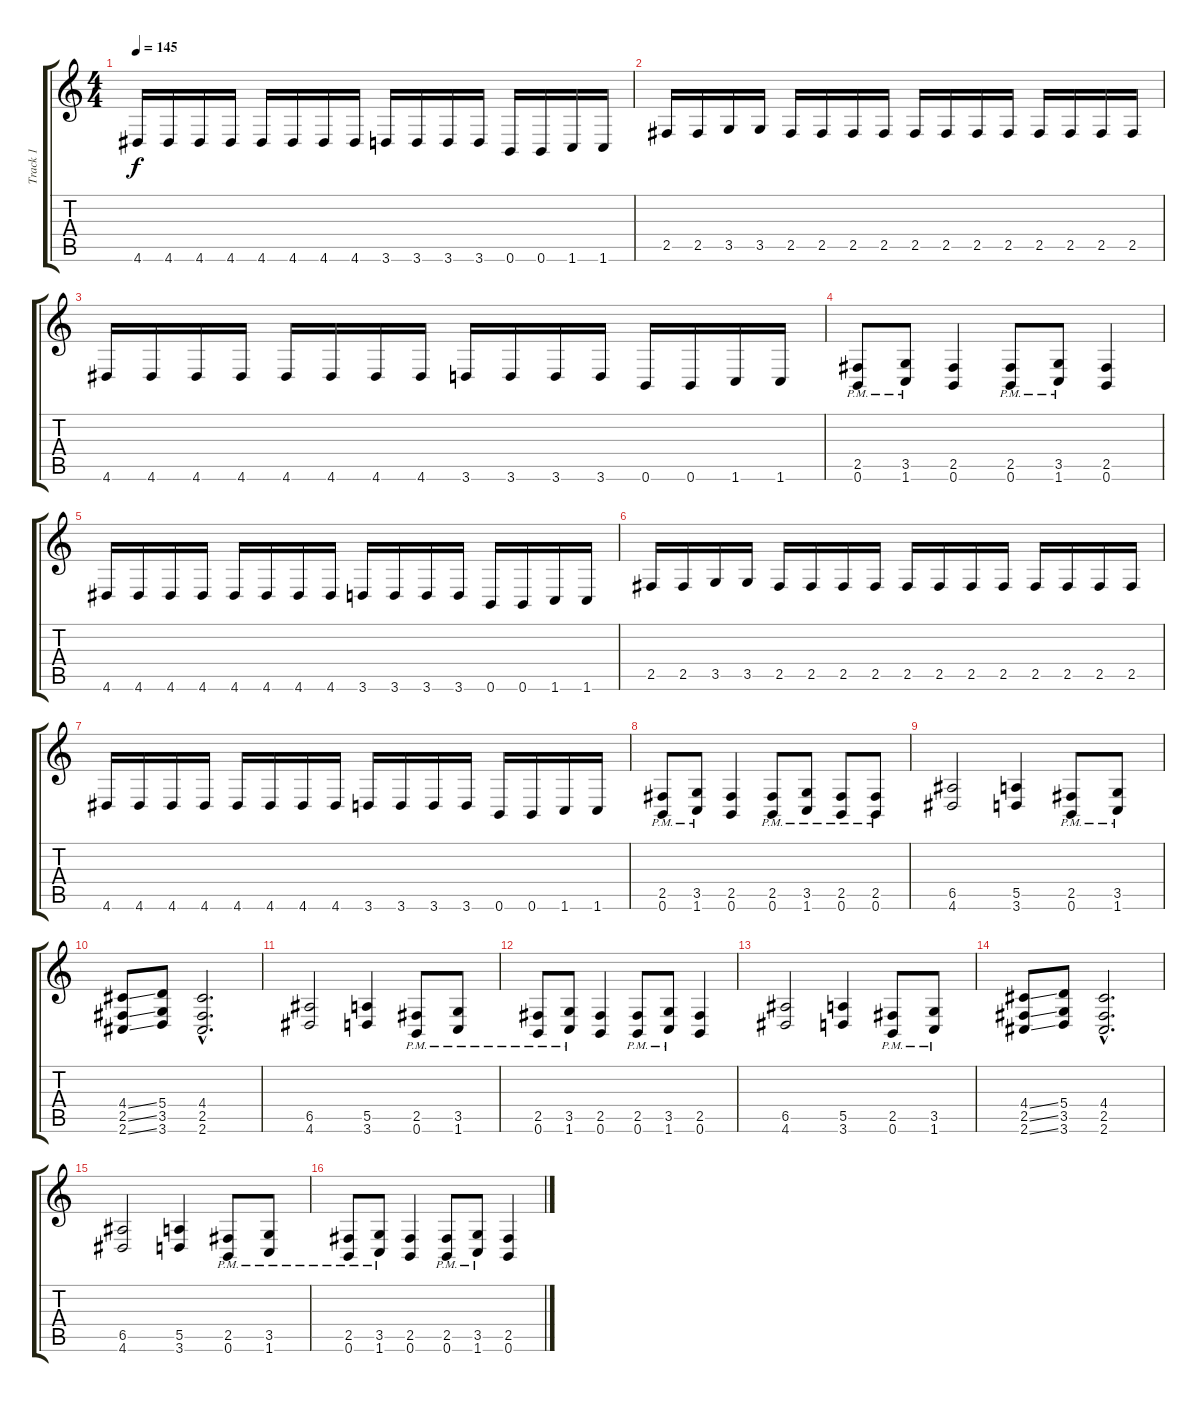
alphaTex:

\track ("Track 1" "Track 1") {instrument distortionguitar}
\staff {score tabs}
\tuning (B3 Gb3 D3 A2 E2 B1) {hide}
\ts (4 4)
\tempo 145
\clef g2
\ks c
4.6.16{dy f} 4.6.16 4.6.16 4.6.16 4.6.16 4.6.16 4.6.16 4.6.16 3.6.16 3.6.16 3.6.16 3.6.16 0.6.16 0.6.16 1.6.16 1.6.16 |
2.5.16 2.5.16 3.5.16 3.5.16 2.5.16 2.5.16 2.5.16 2.5.16 2.5.16 2.5.16 2.5.16 2.5.16 2.5.16 2.5.16 2.5.16 2.5.16 |
4.6.16 4.6.16 4.6.16 4.6.16 4.6.16 4.6.16 4.6.16 4.6.16 3.6.16 3.6.16 3.6.16 3.6.16 0.6.16 0.6.16 1.6.16 1.6.16 |
(2.5{pm} 0.6{pm}).8 (3.5{pm} 1.6{pm}).8 (2.5 0.6).4 (2.5{pm} 0.6{pm}).8 (3.5{pm} 1.6{pm}).8 (2.5 0.6).4 |
4.6.16 4.6.16 4.6.16 4.6.16 4.6.16 4.6.16 4.6.16 4.6.16 3.6.16 3.6.16 3.6.16 3.6.16 0.6.16 0.6.16 1.6.16 1.6.16 |
2.5.16 2.5.16 3.5.16 3.5.16 2.5.16 2.5.16 2.5.16 2.5.16 2.5.16 2.5.16 2.5.16 2.5.16 2.5.16 2.5.16 2.5.16 2.5.16 |
4.6.16 4.6.16 4.6.16 4.6.16 4.6.16 4.6.16 4.6.16 4.6.16 3.6.16 3.6.16 3.6.16 3.6.16 0.6.16 0.6.16 1.6.16 1.6.16 |
(2.5{pm} 0.6{pm}).8 (3.5{pm} 1.6{pm}).8 (2.5 0.6).4 (2.5{pm} 0.6{pm}).8 (3.5{pm} 1.6{pm}).8 (2.5{pm} 0.6{pm}).8 (2.5{pm} 0.6{pm}).8 |
(6.5 4.6).2 (5.5 3.6).4 (2.5{pm} 0.6{pm}).8 (3.5{pm} 1.6{pm}).8 |
(4.4{ss} 2.5{ss} 2.6{ss}).8 (5.4 3.5 3.6).8 (4.4{hac} 2.5{hac} 2.6{hac}).2{d} |
(6.5 4.6).2 (5.5 3.6).4 (2.5{pm} 0.6{pm}).8 (3.5{pm} 1.6{pm}).8 |
(2.5{pm} 0.6{pm}).8 (3.5{pm} 1.6{pm}).8 (2.5 0.6).4 (2.5{pm} 0.6{pm}).8 (3.5{pm} 1.6{pm}).8 (2.5 0.6).4 |
(6.5 4.6).2 (5.5 3.6).4 (2.5{pm} 0.6{pm}).8 (3.5{pm} 1.6{pm}).8 |
(4.4{ss} 2.5{ss} 2.6{ss}).8 (5.4 3.5 3.6).8 (4.4{hac} 2.5{hac} 2.6{hac}).2{d} |
(6.5 4.6).2 (5.5 3.6).4 (2.5{pm} 0.6{pm}).8 (3.5{pm} 1.6{pm}).8 |
(2.5{pm} 0.6{pm}).8 (3.5{pm} 1.6{pm}).8 (2.5 0.6).4 (2.5{pm} 0.6{pm}).8 (3.5{pm} 1.6{pm}).8 (2.5 0.6).4
